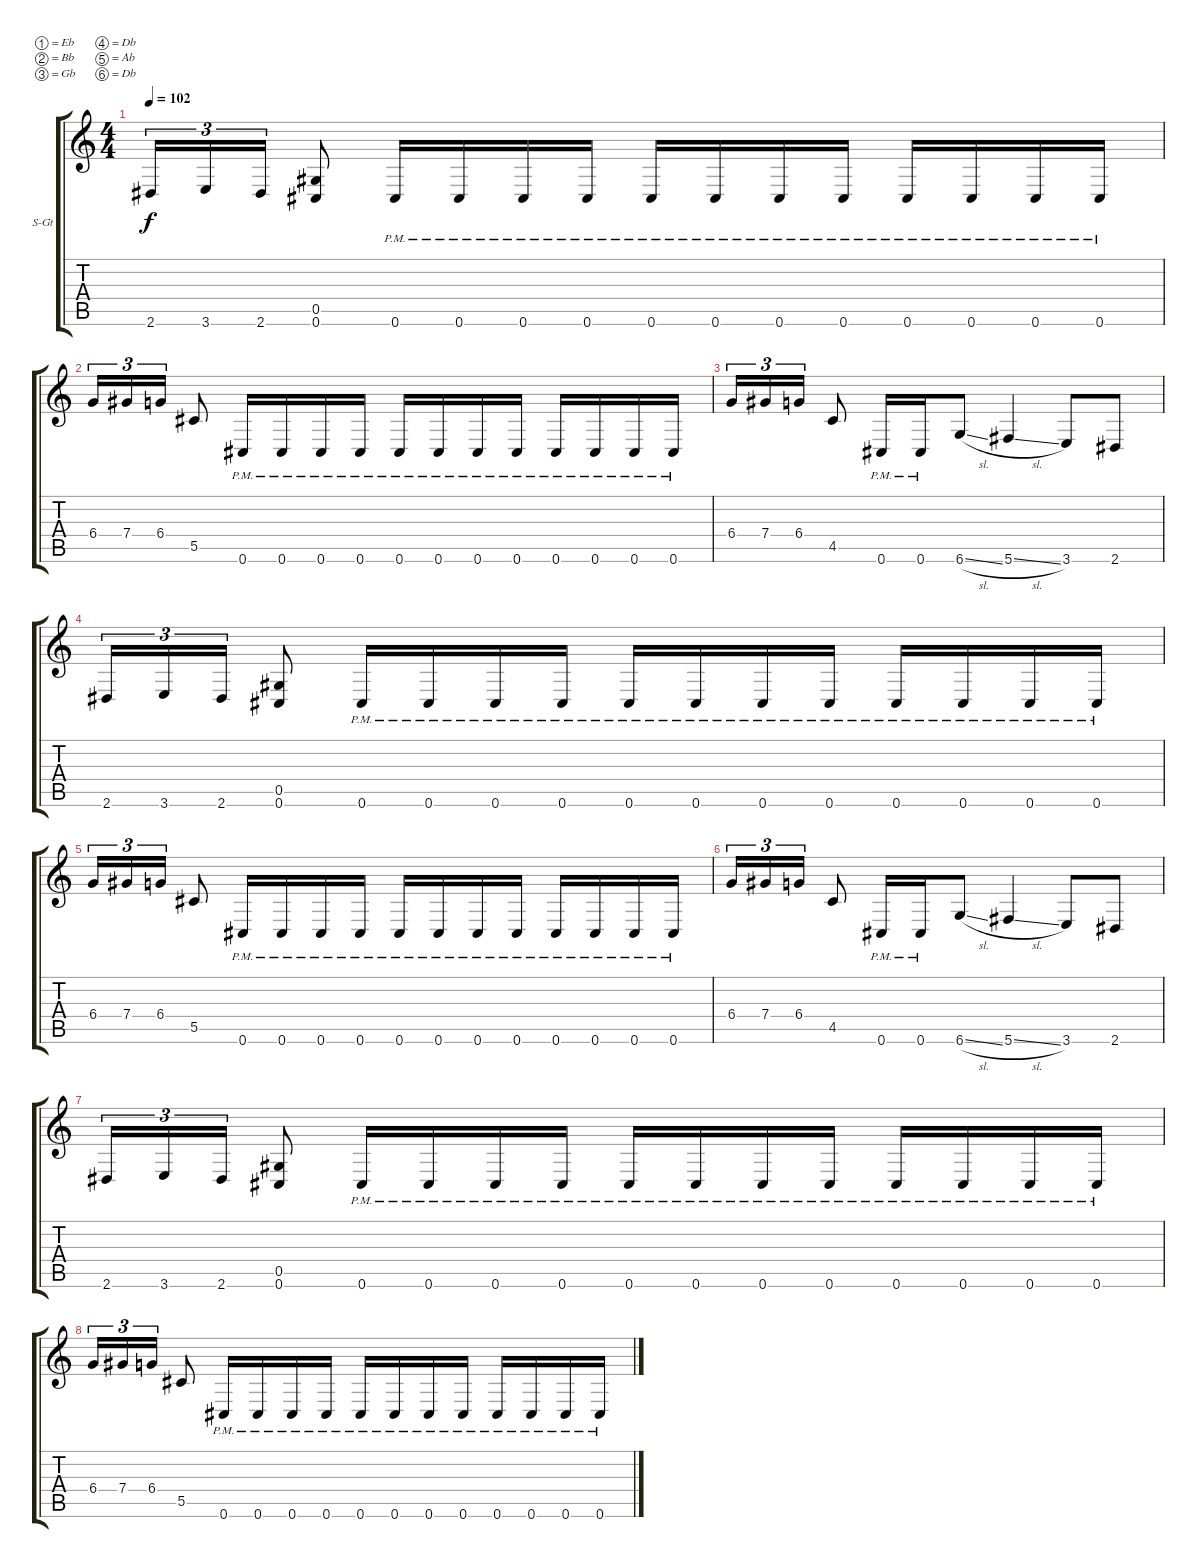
\defaultSystemsLayout 4
\bracketExtendMode groupsimilarinstruments
\firstSystemTrackNameOrientation horizontal
\otherSystemsTrackNameOrientation horizontal
\track ("Steel Guitar" "S-Gt") {instrument acousticguitarsteel}
\staff {score tabs}
\tuning (Eb4 Bb3 Gb3 Db3 Ab2 Db2)
\ts (4 4)
\tempo 102
\clef g2
\ks c
2.6.16{tu (3 2) dy f} 3.6.16{tu (3 2)} 2.6.16{tu (3 2)} (0.6 0.5).8 0.6{pm}.16 0.6{pm}.16 0.6{pm}.16 0.6{pm}.16 0.6{pm}.16 0.6{pm}.16 0.6{pm}.16 0.6{pm}.16 0.6{pm}.16 0.6{pm}.16 0.6{pm}.16 0.6{pm}.16 |
6.4.16{tu (3 2)} 7.4.16{tu (3 2)} 6.4.16{tu (3 2)} 5.5.8 0.6{pm}.16 0.6{pm}.16 0.6{pm}.16 0.6{pm}.16 0.6{pm}.16 0.6{pm}.16 0.6{pm}.16 0.6{pm}.16 0.6{pm}.16 0.6{pm}.16 0.6{pm}.16 0.6{pm}.16 |
6.4.16{tu (3 2)} 7.4.16{tu (3 2)} 6.4.16{tu (3 2)} 4.5.8 0.6{pm}.16 0.6{pm}.16 6.6{sl}.8 5.6{sl}.4 3.6.8 2.6.8 |
2.6.16{tu (3 2)} 3.6.16{tu (3 2)} 2.6.16{tu (3 2)} (0.6 0.5).8 0.6{pm}.16 0.6{pm}.16 0.6{pm}.16 0.6{pm}.16 0.6{pm}.16 0.6{pm}.16 0.6{pm}.16 0.6{pm}.16 0.6{pm}.16 0.6{pm}.16 0.6{pm}.16 0.6{pm}.16 |
6.4.16{tu (3 2)} 7.4.16{tu (3 2)} 6.4.16{tu (3 2)} 5.5.8 0.6{pm}.16 0.6{pm}.16 0.6{pm}.16 0.6{pm}.16 0.6{pm}.16 0.6{pm}.16 0.6{pm}.16 0.6{pm}.16 0.6{pm}.16 0.6{pm}.16 0.6{pm}.16 0.6{pm}.16 |
6.4.16{tu (3 2)} 7.4.16{tu (3 2)} 6.4.16{tu (3 2)} 4.5.8 0.6{pm}.16 0.6{pm}.16 6.6{sl}.8 5.6{sl}.4 3.6.8 2.6.8 |
2.6.16{tu (3 2)} 3.6.16{tu (3 2)} 2.6.16{tu (3 2)} (0.6 0.5).8 0.6{pm}.16 0.6{pm}.16 0.6{pm}.16 0.6{pm}.16 0.6{pm}.16 0.6{pm}.16 0.6{pm}.16 0.6{pm}.16 0.6{pm}.16 0.6{pm}.16 0.6{pm}.16 0.6{pm}.16 |
6.4.16{tu (3 2)} 7.4.16{tu (3 2)} 6.4.16{tu (3 2)} 5.5.8 0.6{pm}.16 0.6{pm}.16 0.6{pm}.16 0.6{pm}.16 0.6{pm}.16 0.6{pm}.16 0.6{pm}.16 0.6{pm}.16 0.6{pm}.16 0.6{pm}.16 0.6{pm}.16 0.6{pm}.16
